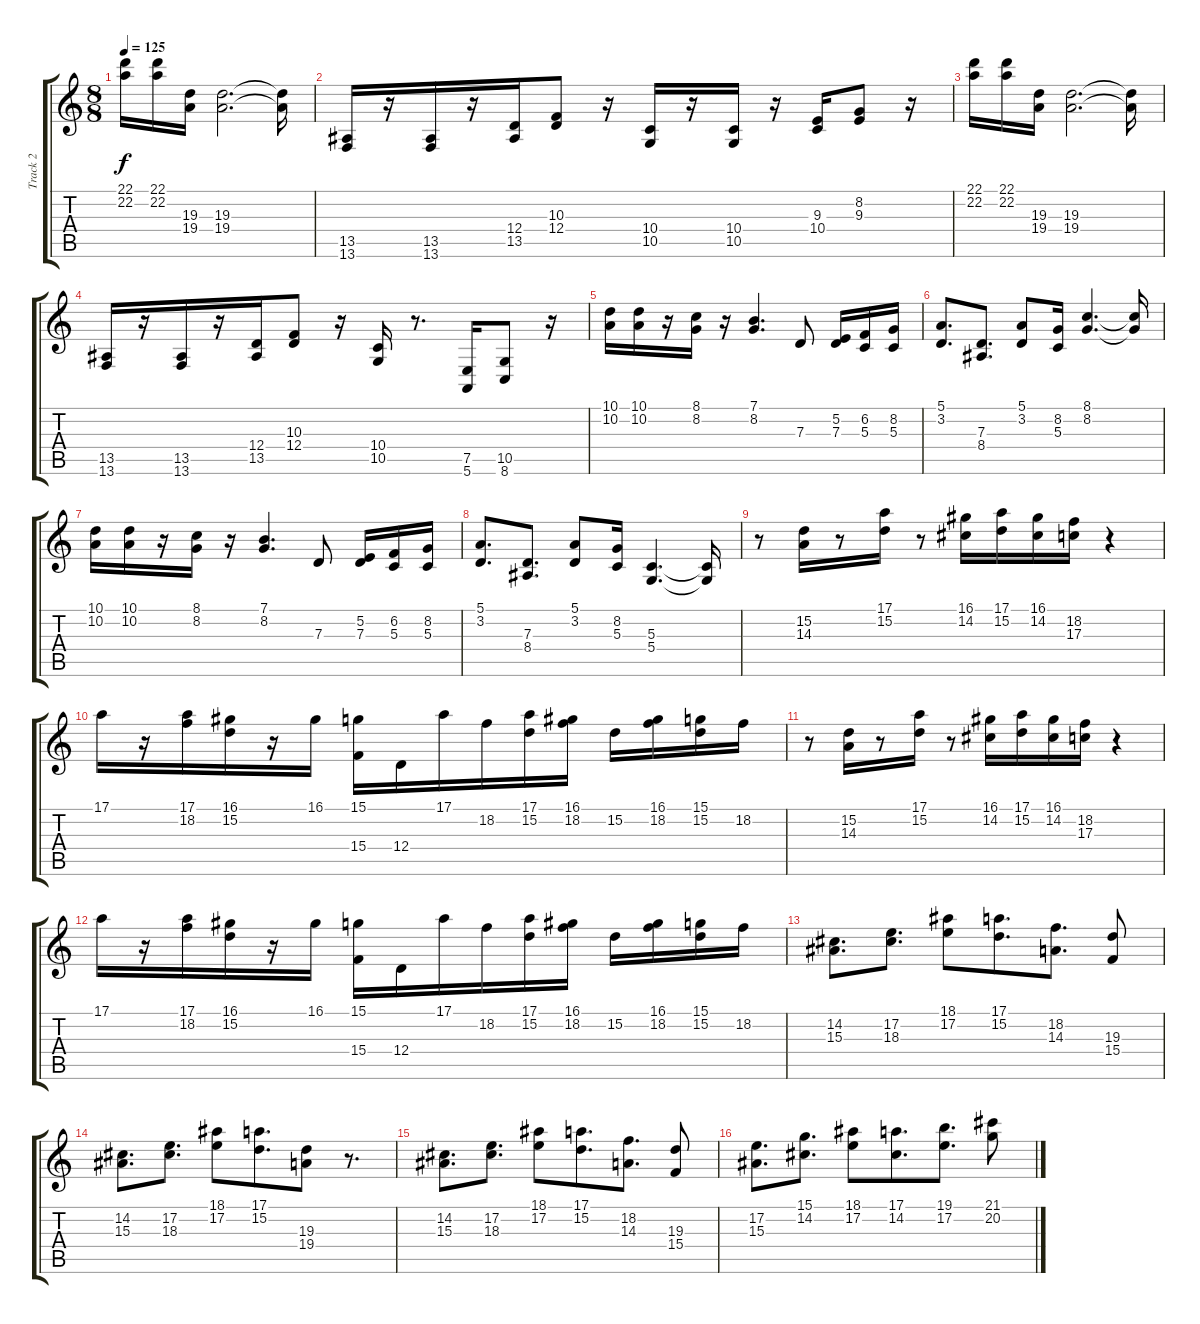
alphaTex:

\track ("Track 2" "Track 2") {instrument stringensemble1}
\staff {score tabs}
\tuning (E4 B3 G3 D3 A2 E2) {hide}
\ts (8 8)
\tempo 125
\clef g2
\ks c
(22.1 22.2).16{dy f} (22.1 22.2).16 (19.3 19.4).16 (19.3 19.4).2{d} (19.3{t} 19.4{t}).16 |
(13.5 13.6).16 r.16 (13.5 13.6).16 r.16 (12.4 13.5).16 (10.3 12.4).8 r.16 (10.4 10.5).16 r.16 (10.4 10.5).16 r.16 (9.3 10.4).16 (8.2 9.3).8 r.16 |
(22.1 22.2).16 (22.1 22.2).16 (19.3 19.4).16 (19.3 19.4).2{d} (19.3{t} 19.4{t}).16 |
(13.5 13.6).16 r.16 (13.5 13.6).16 r.16 (12.4 13.5).16 (10.3 12.4).8 r.16 (10.4 10.5).16 r.8{d} (7.5 5.6).16 (10.5 8.6).8 r.16 |
(10.1 10.2).16 (10.1 10.2).16 r.16 (8.1 8.2).16 r.16 (7.1 8.2).4{d} 7.3.8 (5.2 7.3).16 (6.2 5.3).16 (8.2 5.3).16 |
(5.1 3.2).8{d} (7.3 8.4).8{d} (5.1 3.2).8 (8.2 5.3).16 (8.1 8.2).4{d} (8.1{t} 8.2{t}).16 |
(10.1 10.2).16 (10.1 10.2).16 r.16 (8.1 8.2).16 r.16 (7.1 8.2).4{d} 7.3.8 (5.2 7.3).16 (6.2 5.3).16 (8.2 5.3).16 |
(5.1 3.2).8{d} (7.3 8.4).8{d} (5.1 3.2).8 (8.2 5.3).16 (5.3 5.4).4{d} (5.3{t} 5.4{t}).16 |
r.8 (15.2 14.3).16 r.8 (17.1 15.2).16 r.8 (16.1 14.2).16 (17.1 15.2).16 (16.1 14.2).16 (18.2 17.3).16 r.4 |
17.1.16 r.16 (17.1 18.2).16 (16.1 15.2).16 r.16 16.1.16 (15.1 15.4).16 12.4.16 17.1.16 18.2.16 (17.1 15.2).16 (16.1 18.2).16 15.2.16 (16.1 18.2).16 (15.1 15.2).16 18.2.16 |
r.8 (15.2 14.3).16 r.8 (17.1 15.2).16 r.8 (16.1 14.2).16 (17.1 15.2).16 (16.1 14.2).16 (18.2 17.3).16 r.4 |
17.1.16 r.16 (17.1 18.2).16 (16.1 15.2).16 r.16 16.1.16 (15.1 15.4).16 12.4.16 17.1.16 18.2.16 (17.1 15.2).16 (16.1 18.2).16 15.2.16 (16.1 18.2).16 (15.1 15.2).16 18.2.16 |
(14.2 15.3).8{d} (17.2 18.3).8{d} (18.1 17.2).8 (17.1 15.2).8{d} (18.2 14.3).8{d} (19.3 15.4).8 |
(14.2 15.3).8{d} (17.2 18.3).8{d} (18.1 17.2).8 (17.1 15.2).8{d} (19.3 19.4).8 r.8{d} |
(14.2 15.3).8{d} (17.2 18.3).8{d} (18.1 17.2).8 (17.1 15.2).8{d} (18.2 14.3).8{d} (19.3 15.4).8 |
(17.2 15.3).8{d} (15.1 14.2).8{d} (18.1 17.2).8 (17.1 14.2).8{d} (19.1 17.2).8{d} (21.1 20.2).8
